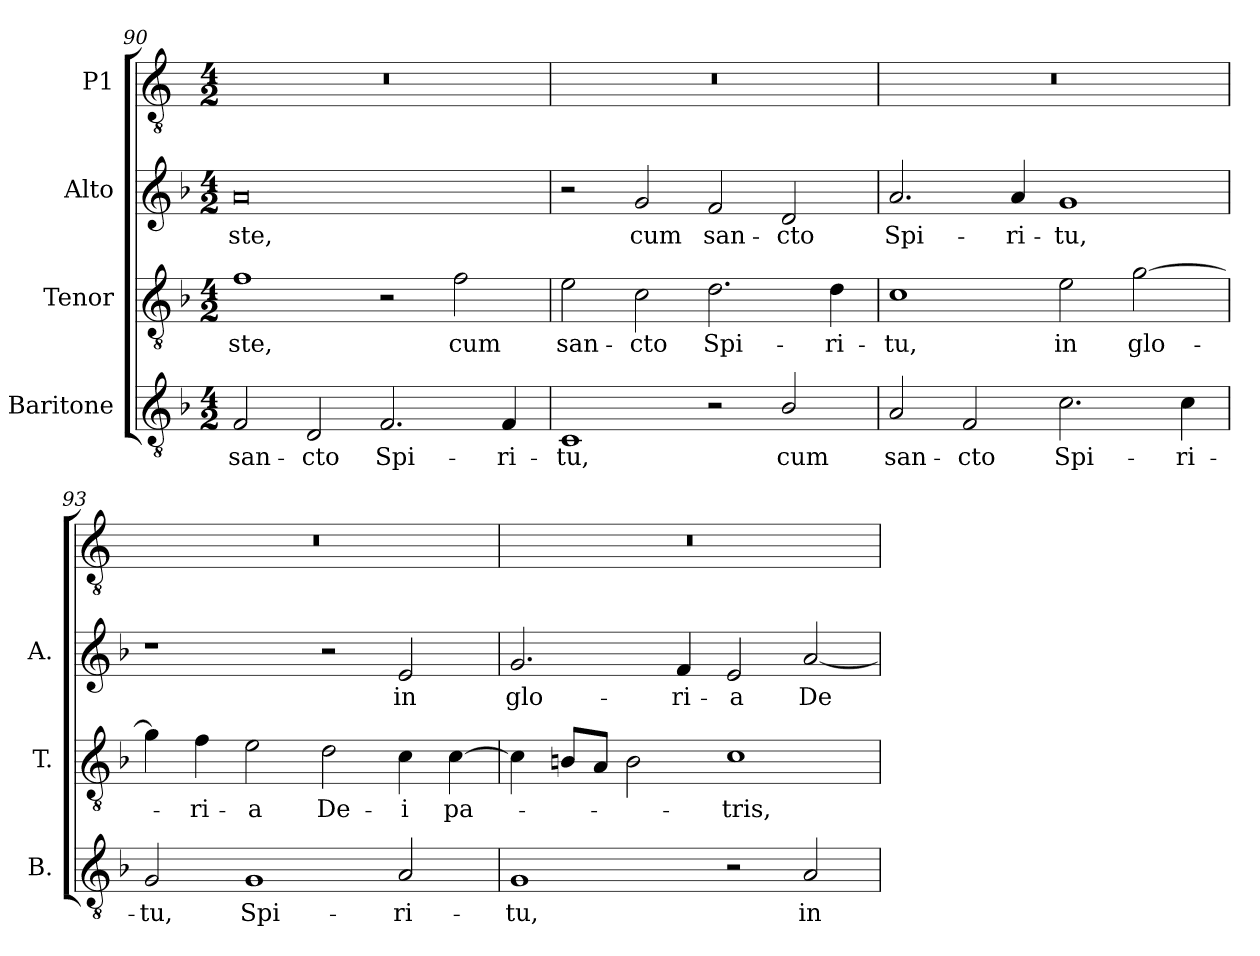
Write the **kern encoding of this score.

**kern	**text	**kern	**text	**kern	**text	**kern
*part4	*part4	*part3	*part3	*part2	*part2	*part1
*staff4	*staff4	*staff3	*staff3	*staff2	*staff2	*staff1
*I"Baritone	*	*I"Tenor	*	*I"Alto	*	*I"P1
*I'B.	*	*I'T.	*	*I'A.	*	*
*clefGv2	*	*clefGv2	*	*clefG2	*	*clefGv2
*ITrd7c12	*	*ITrd7c12	*	*	*	*ITrd7c12
*k[b-]	*	*k[b-]	*	*k[b-]	*	*k[]
*F:	*	*F:	*	*F:	*	*C:
*M4/2	*	*M4/2	*	*M4/2	*	*M4/2
=90	=90	=90	=90	=90	=90	=90
!	!LO:LY:b:color=#000000	!	!	!	!	!
!	!	!	!LO:LY:b:color=#000000	!	!	!
!	!	!	!	!	!LO:LY:b:color=#000000	!LO:N:vis=1
2FFi/	san-	1Fi	-ste,	0ai	-ste,	0r
!	!LO:LY:b:color=#000000	!	!	!	!	!
2DDi/	-cto	.	.	.	.	.
!	!LO:LY:b:color=#000000	!	!	!	!	!
2.FFi/	Spi-	2r	.	.	.	.
!	!	!	!LO:LY:b:color=#000000	!	!	!
.	.	2Fi\	cum	.	.	.
!	!LO:LY:b:color=#000000	!	!	!	!	!
4FFi/	-ri-	.	.	.	.	.
=91	=91	=91	=91	=91	=91	=91
!	!LO:LY:b:color=#000000	!	!	!	!	!
!	!	!	!LO:LY:b:color=#000000	!	!	!LO:N:vis=1
1CCi	-tu,	2Ei\	san-	2r	.	0r
!	!	!	!LO:LY:b:color=#000000	!	!	!
!	!	!	!	!	!LO:LY:b:color=#000000	!
.	.	2Ci\	-cto	2gi/	cum	.
!	!	!	!LO:LY:b:color=#000000	!	!	!
!	!	!	!	!	!LO:LY:b:color=#000000	!
2r	.	2.Di\	Spi-	2fi/	san-	.
!	!LO:LY:b:color=#000000	!	!	!	!	!
!	!	!	!	!	!LO:LY:b:color=#000000	!
2BB-i/	cum	.	.	2di/	-cto	.
!	!	!	!LO:LY:b:color=#000000	!	!	!
.	.	4Di\	-ri-	.	.	.
=92	=92	=92	=92	=92	=92	=92
!	!LO:LY:b:color=#000000	!	!	!	!	!
!	!	!	!LO:LY:b:color=#000000	!	!	!
!	!	!	!	!	!LO:LY:b:color=#000000	!LO:N:vis=1
2AAi/	san-	1Ci	-tu,	2.ai/	Spi-	0r
!	!LO:LY:b:color=#000000	!	!	!	!	!
2FFi/	-cto	.	.	.	.	.
!	!	!	!	!	!LO:LY:b:color=#000000	!
.	.	.	.	4ai/	-ri-	.
!	!LO:LY:b:color=#000000	!	!	!	!	!
!	!	!	!LO:LY:b:color=#000000	!	!	!
!	!	!	!	!	!LO:LY:b:color=#000000	!
2.Ci\	Spi-	2Ei\	in	1gi	-tu,	.
!	!	!	!LO:LY:b:color=#000000	!	!	!
.	.	[2Gi\	glo-	.	.	.
!	!LO:LY:b:color=#000000	!	!	!	!	!
4Ci\	-ri-	.	.	.	.	.
=93	=93	=93	=93	=93	=93	=93
!	!LO:LY:b:color=#000000	!	!	!	!	!LO:N:vis=1
2GGi/	-tu,	4Gi\]	.	1r	.	0r
!	!	!	!LO:LY:b:color=#000000	!	!	!
.	.	4Fi\	-ri-	.	.	.
!	!LO:LY:b:color=#000000	!	!	!	!	!
!	!	!	!LO:LY:b:color=#000000	!	!	!
1GGi	Spi-	2Ei\	-a	.	.	.
!	!	!	!LO:LY:b:color=#000000	!	!	!
.	.	2Di\	De-	2r	.	.
!	!LO:LY:b:color=#000000	!	!	!	!	!
!	!	!	!LO:LY:b:color=#000000	!	!	!
!	!	!	!	!	!LO:LY:b:color=#000000	!
2AAi/	-ri-	4Ci\	-i	2ei/	in	.
!	!	!	!LO:LY:b:color=#000000	!	!	!
.	.	[4Ci\	pa-	.	.	.
!!LO:LB:g=z
=94	=94	=94	=94	=94	=94	=94
!	!LO:LY:b:color=#000000	!	!	!	!	!
!	!	!	!	!	!LO:LY:b:color=#000000	!LO:N:vis=1
1GGi	-tu,	4Ci\]	.	2.gi/	glo-	0r
.	.	8BBni/L	.	.	.	.
.	.	8AAi/J	.	.	.	.
.	.	2BBi\	.	.	.	.
!	!	!	!	!	!LO:LY:b:color=#000000	!
.	.	.	.	4fi/	-ri-	.
!	!	!	!LO:LY:b:color=#000000	!	!	!
!	!	!	!	!	!LO:LY:b:color=#000000	!
2r	.	1Ci	-tris,	2ei/	-a	.
!	!LO:LY:b:color=#000000	!	!	!	!	!
!	!	!	!	!	!LO:LY:b:color=#000000	!
2AAi/	in	.	.	[2ai/	De-	.
=	=	=	=	=	=	=
*-	*-	*-	*-	*-	*-	*-
